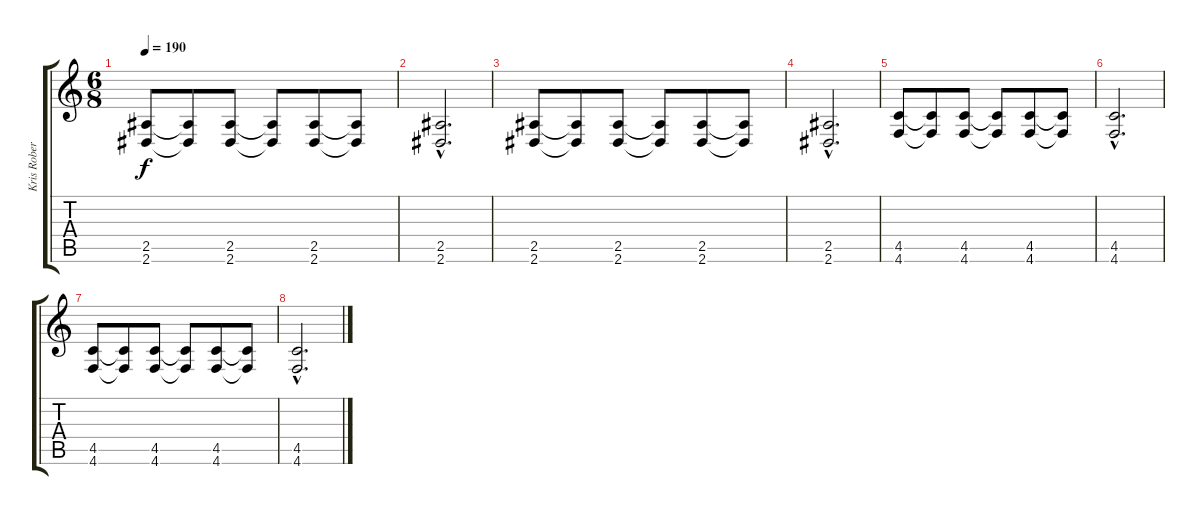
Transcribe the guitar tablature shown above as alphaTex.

\track ("Kris Roberts" "Kris Rober") {instrument overdrivenguitar}
\staff {score tabs}
\tuning (Eb4 Bb3 Gb3 Db3 Ab2 Db2) {hide}
\ts (6 8)
\tempo 190
\clef g2
\ks c
(2.5 2.6).8{dy f} (2.5{t} 2.6{t}).8 (2.5 2.6).8 (2.5{t} 2.6{t}).8 (2.5 2.6).8 (2.5{t} 2.6{t}).8 |
(2.5{hac} 2.6{hac}).2{d} |
(2.5 2.6).8 (2.5{t} 2.6{t}).8 (2.5 2.6).8 (2.5{t} 2.6{t}).8 (2.5 2.6).8 (2.5{t} 2.6{t}).8 |
(2.5{hac} 2.6{hac}).2{d} |
(4.5 4.6).8 (4.5{t} 4.6{t}).8 (4.5 4.6).8 (4.5{t} 4.6{t}).8 (4.5 4.6).8 (4.5{t} 4.6{t}).8 |
(4.5{hac} 4.6{hac}).2{d} |
(4.5 4.6).8 (4.5{t} 4.6{t}).8 (4.5 4.6).8 (4.5{t} 4.6{t}).8 (4.5 4.6).8 (4.5{t} 4.6{t}).8 |
(4.5{hac} 4.6{hac}).2{d}
